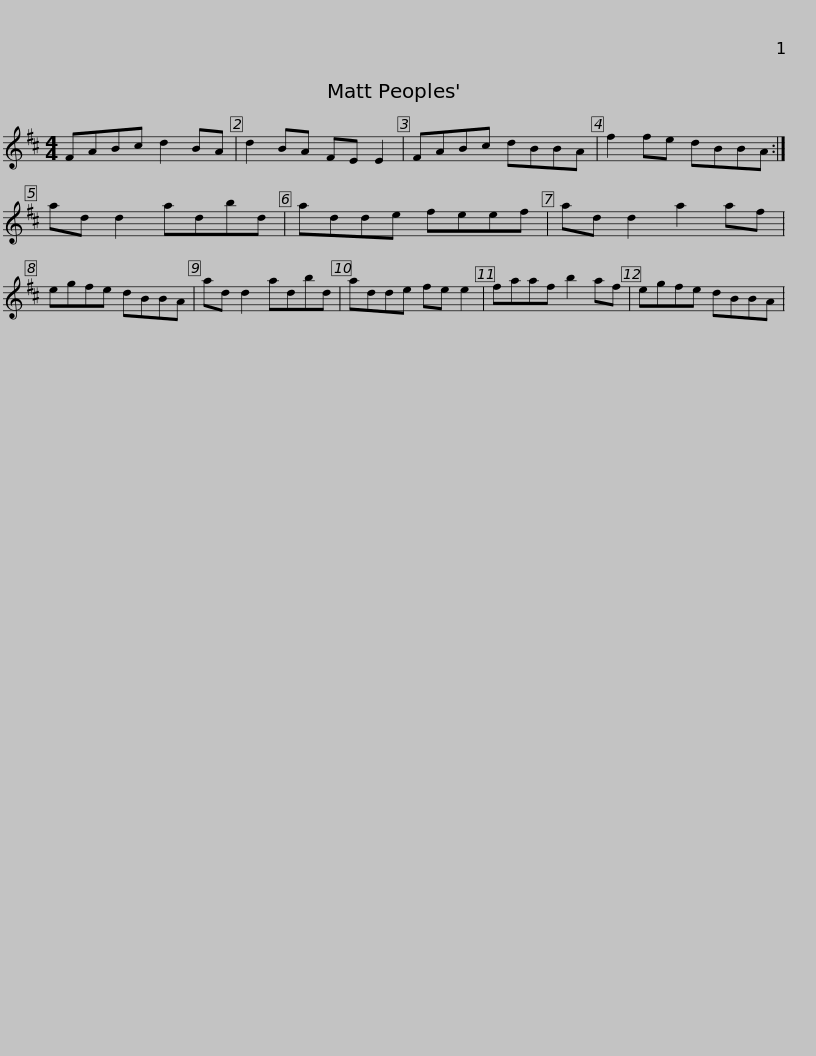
X:1
L:1/8
M:4/4
I:linebreak $
K:D
V:1 treble
V:1
 FABc d2 BA | d2 BA FE E2 | FABc dBBA | f2 fe dBBA :| ad d2 adbd | %5
 adde feef |$ ad d2 a2 af | egfe dBBA | ad d2 adbd | adde fe e2 | %10
 faaf b2 af | egfe dBBA | %12
